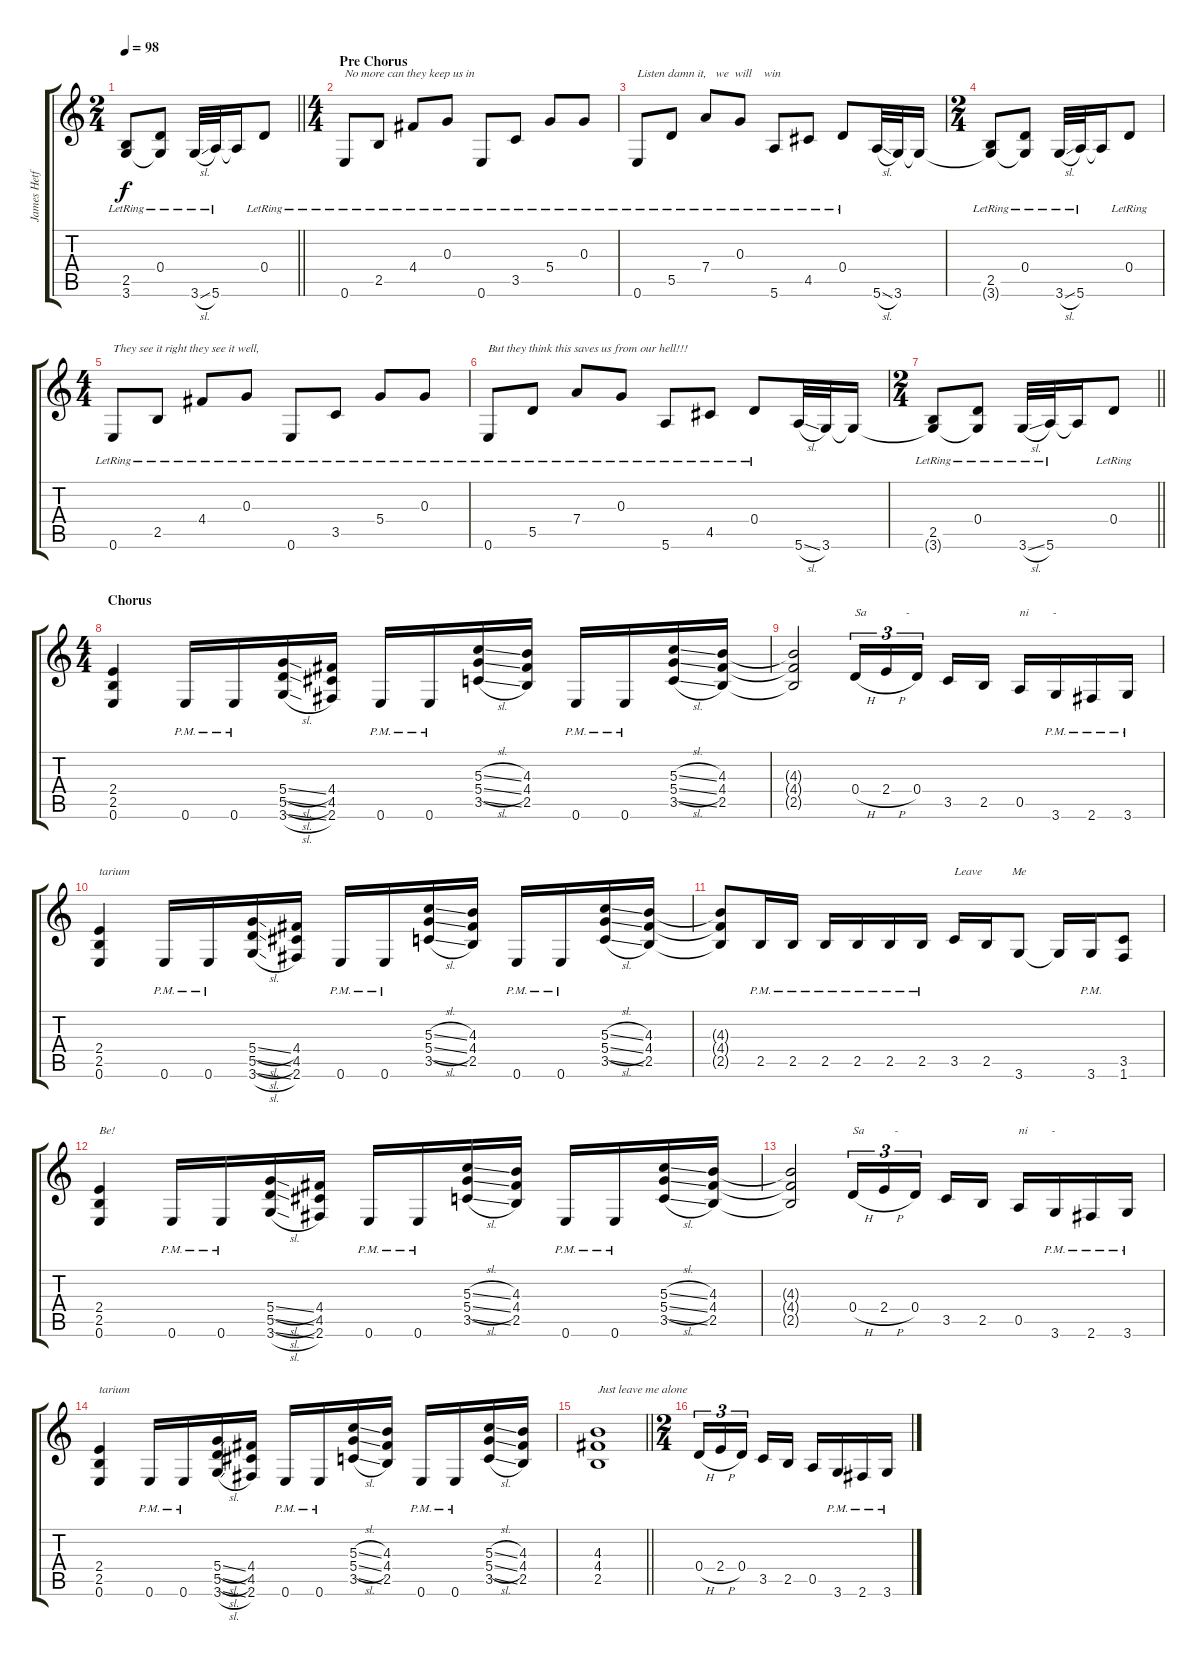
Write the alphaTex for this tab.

\track ("James Hetfield" "James Hetf") {instrument electricguitarclean}
\staff {score tabs}
\tuning (E4 B3 G3 D3 A2 E2) {hide}
\ts (2 4)
\tempo 98
\clef g2
\barLineRight lightlight
\ks c
(2.5{lr} 3.6{t}).8{dy f} (0.4{lr} 3.6{t}).8 3.6{sl lr}.32 5.6{lr}.32 5.6{t}.16 0.4{lr}.8 |
\ts (4 4)
\section ("" "Pre Chorus")
0.6{lr}.8{txt "No more can they keep us in"} 2.5{lr}.8 4.4{lr}.8 0.3{lr}.8 0.6{lr}.8 3.5{lr}.8 5.4{lr}.8 0.3{lr}.8 |
0.6{lr}.8{txt "Listen damn it,   we  will    win"} 5.5{lr}.8 7.4{lr}.8 0.3{lr}.8 5.6{lr}.8 4.5{lr}.8 0.4{lr}.8 5.6{sl}.32 3.6.32 3.6{t}.16 |
\ts (2 4)
(2.5{lr} 3.6{t}).8 (0.4{lr} 3.6{t}).8 3.6{sl lr}.32 5.6{lr}.32 5.6{t}.16 0.4{lr}.8 |
\ts (4 4)
0.6{lr}.8{txt "They see it right they see it well, "} 2.5{lr}.8 4.4{lr}.8 0.3{lr}.8 0.6{lr}.8 3.5{lr}.8 5.4{lr}.8 0.3{lr}.8 |
0.6{lr}.8{txt "But they think this saves us from our hell!!!"} 5.5{lr}.8 7.4{lr}.8 0.3{lr}.8 5.6{lr}.8 4.5{lr}.8 0.4{lr}.8 5.6{sl}.32 3.6.32 3.6{t}.16 |
\ts (2 4)
\barLineRight lightlight
(2.5{lr} 3.6{t}).8 (0.4{lr} 3.6{t}).8 3.6{sl lr}.32 5.6{lr}.32 5.6{t}.16 0.4{lr}.8 |
\ts (4 4)
\section ("" "Chorus")
(2.4 2.5 0.6).4{instrument distortionguitar} 0.6{pm}.16 0.6{pm}.16 (5.4{sl} 5.5{sl} 3.6{sl}).16 (4.4 4.5 2.6).16 0.6{pm}.16 0.6{pm}.16 (5.3{sl} 5.4{sl} 3.5{sl}).16 (4.3 4.4 2.5).16 0.6{pm}.16 0.6{pm}.16 (5.3{sl} 5.4{sl} 3.5{sl}).16 (4.3 4.4 2.5).16 |
(4.3{t} 4.4{t} 2.5{t}).2 0.4{h}.16{tu (3 2) txt "Sa             -    "} 2.4{h}.16{tu (3 2)} 0.4.16{tu (3 2) beam splitsecondary} 3.5.16 2.5.16 0.5.16{txt "ni        -   "} 3.6{pm}.16 2.6{pm}.16 3.6{pm}.16 |
(2.4 2.5 0.6).4{txt "tarium"} 0.6{pm}.16 0.6{pm}.16 (5.4{sl} 5.5{sl} 3.6{sl}).16 (4.4 4.5 2.6).16 0.6{pm}.16 0.6{pm}.16 (5.3{sl} 5.4{sl} 3.5{sl}).16 (4.3 4.4 2.5).16 0.6{pm}.16 0.6{pm}.16 (5.3{sl} 5.4{sl} 3.5{sl}).16 (4.3 4.4 2.5).16 |
(4.3{t} 4.4{t} 2.5{t}).8 2.5{pm}.16 2.5{pm}.16 2.5{pm}.16 2.5{pm}.16 2.5{pm}.16 2.5{pm}.16 3.5.16{txt "Leave          Me "} 2.5.16 3.6.8 3.6{t}.16 3.6{pm}.16 (3.5 1.6).8 |
(2.4 2.5 0.6).4{txt "Be!"} 0.6{pm}.16 0.6{pm}.16 (5.4{sl} 5.5{sl} 3.6{sl}).16 (4.4 4.5 2.6).16 0.6{pm}.16 0.6{pm}.16 (5.3{sl} 5.4{sl} 3.5{sl}).16 (4.3 4.4 2.5).16 0.6{pm}.16 0.6{pm}.16 (5.3{sl} 5.4{sl} 3.5{sl}).16 (4.3 4.4 2.5).16 |
(4.3{t} 4.4{t} 2.5{t}).2 0.4{h}.16{tu (3 2) txt "Sa          -"} 2.4{h}.16{tu (3 2)} 0.4.16{tu (3 2) beam splitsecondary} 3.5.16 2.5.16 0.5.16{txt "ni        -"} 3.6{pm}.16 2.6{pm}.16 3.6{pm}.16 |
(2.4 2.5 0.6).4{txt "tarium"} 0.6{pm}.16 0.6{pm}.16 (5.4{sl} 5.5{sl} 3.6{sl}).16 (4.4 4.5 2.6).16 0.6{pm}.16 0.6{pm}.16 (5.3{sl} 5.4{sl} 3.5{sl}).16 (4.3 4.4 2.5).16 0.6{pm}.16 0.6{pm}.16 (5.3{sl} 5.4{sl} 3.5{sl}).16 (4.3 4.4 2.5).16 |
\barLineRight lightlight
(4.3 4.4 2.5).1{txt "Just leave me alone "} |
\ts (2 4)
0.4{h}.16{tu (3 2)} 2.4{h}.16{tu (3 2)} 0.4.16{tu (3 2) beam splitsecondary} 3.5.16 2.5.16 0.5.16 3.6{pm}.16 2.6{pm}.16 3.6{pm}.16
